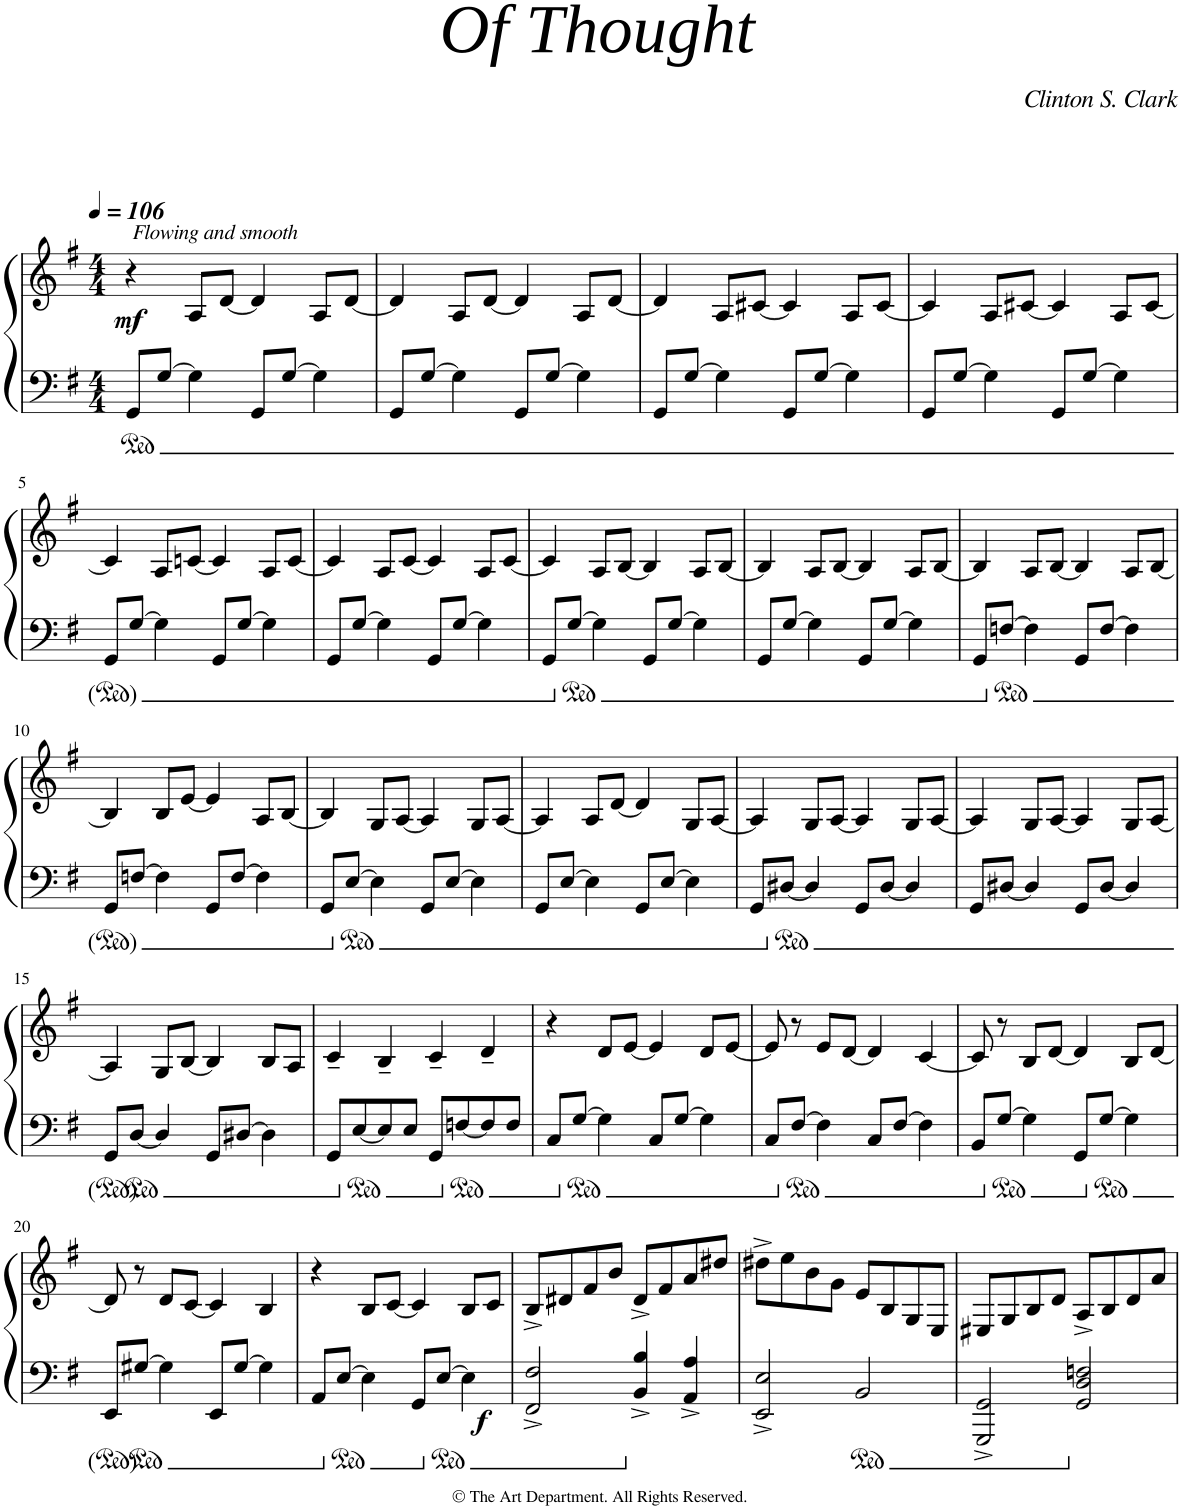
**kern	**kern	**dynam
*part1	*part1	*part1
*staff2	*staff1	*staff1/2
*I"Piano	*	*
*I'Pno.	*	*
*clefF4	*clefG2	*
*k[f#]	*k[f#]	*
*M4/4	*M4/4	*
*MM106	*MM106	*
=1	=1	=1
!	!LO:TX:a:i:t=Flowing and smooth	!
!	!	!LO:DY:b
8GG/L	4r	mf
[8G/J	.	.
4G\]	8A/L	.
.	[8d/J	.
8GG/L	4d/]	.
[8G/J	.	.
4G\]	8A/L	.
.	[8d/J	.
=2	=2	=2
8GG/L	4d/]	.
[8G/J	.	.
4G\]	8A/L	.
.	[8d/J	.
8GG/L	4d/]	.
[8G/J	.	.
4G\]	8A/L	.
.	[8d/J	.
=3	=3	=3
8GG/L	4d/]	.
[8G/J	.	.
4G\]	8A/L	.
.	[8c#X/J	.
8GG/L	4c#/]	.
[8G/J	.	.
4G\]	8A/L	.
.	[8c#/J	.
=4	=4	=4
8GG/L	4c#/]	.
[8G/J	.	.
4G\]	8A/L	.
.	[8c#X/J	.
8GG/L	4c#/]	.
[8G/J	.	.
4G\]	8A/L	.
.	[8c#/J	.
!!LO:LB:g=z
=5	=5	=5
8GG/L	4c#/]	.
[8G/J	.	.
4G\]	8A/L	.
.	[8cn/J	.
8GG/L	4c/]	.
[8G/J	.	.
4G\]	8A/L	.
.	[8c/J	.
=6	=6	=6
8GG/L	4c/]	.
[8G/J	.	.
4G\]	8A/L	.
.	[8c/J	.
8GG/L	4c/]	.
[8G/J	.	.
4G\]	8A/L	.
.	[8c/J	.
=7	=7	=7
8GG/L	4c/]	.
[8G/J	.	.
4G\]	8A/L	.
.	[8B/J	.
8GG/L	4B/]	.
[8G/J	.	.
4G\]	8A/L	.
.	[8B/J	.
=8	=8	=8
8GG/L	4B/]	.
[8G/J	.	.
4G\]	8A/L	.
.	[8B/J	.
8GG/L	4B/]	.
[8G/J	.	.
4G\]	8A/L	.
.	[8B/J	.
=9	=9	=9
8GG/L	4B/]	.
[8Fn/J	.	.
4F\]	8A/L	.
.	[8B/J	.
8GG/L	4B/]	.
[8F/J	.	.
4F\]	8A/L	.
.	[8B/J	.
!!LO:LB:g=z
=10	=10	=10
8GG/L	4B/]	.
[8Fn/J	.	.
4F\]	8B/L	.
.	[8e/J	.
8GG/L	4e/]	.
[8F/J	.	.
4F\]	8A/L	.
.	[8B/J	.
=11	=11	=11
8GG/L	4B/]	.
[8E/J	.	.
4E\]	8G/L	.
.	[8A/J	.
8GG/L	4A/]	.
[8E/J	.	.
4E\]	8G/L	.
.	[8A/J	.
=12	=12	=12
8GG/L	4A/]	.
[8E/J	.	.
4E\]	8A/L	.
.	[8d/J	.
8GG/L	4d/]	.
[8E/J	.	.
4E\]	8G/L	.
.	[8A/J	.
=13	=13	=13
8GG/L	4A/]	.
[8D#X/J	.	.
4D#/]	8G/L	.
.	[8A/J	.
8GG/L	4A/]	.
[8D#/J	.	.
4D#/]	8G/L	.
.	[8A/J	.
=14	=14	=14
8GG/L	4A/]	.
[8D#X/J	.	.
4D#/]	8G/L	.
.	[8A/J	.
8GG/L	4A/]	.
[8D#/J	.	.
4D#/]	8G/L	.
.	[8A/J	.
!!LO:LB:g=z
=15	=15	=15
8GG/L	4A/]	.
[8D/J	.	.
4D/]	8G/L	.
.	[8B/J	.
8GG/L	4B/]	.
[8D#X/J	.	.
4D#\]	8B/L	.
.	8A/J	.
=16	=16	=16
8GG/L	4c~/	.
[8E/	.	.
8E/]	4B~/	.
8E/J	.	.
8GG/L	4c~/	.
[8Fn/	.	.
8F/]	4d~/	.
8F/J	.	.
=17	=17	=17
8C/L	4r	.
[8G/J	.	.
4G\]	8d/L	.
.	[8e/J	.
8C/L	4e/]	.
[8G/J	.	.
4G\]	8d/L	.
.	[8e/J	.
=18	=18	=18
8C/L	8e/]	.
[8F#/J	8r	.
4F#\]	8e/L	.
.	[8d/J	.
8C/L	4d/]	.
[8F#/J	.	.
4F#\]	[4c/	.
=19	=19	=19
8BB/L	8c/]	.
[8G/J	8r	.
4G\]	8B/L	.
.	[8d/J	.
8GG/L	4d/]	.
[8G/J	.	.
4G\]	8B/L	.
.	[8d/J	.
!!LO:LB:g=z
=20	=20	=20
8EE/L	8d/]	.
[8G#X/J	8r	.
4G#\]	8d/L	.
.	[8c/J	.
8EE/L	4c/]	.
[8G#/J	.	.
4G#\]	4B/	.
=21	=21	=21
8AA/L	4r	.
[8E/J	.	.
4E\]	8B/L	.
.	[8c/J	.
8GG/L	4c/]	.
[8E/J	.	.
!	!	!LO:DY:b=2
4E\]	8B/L	f
.	8c/J	.
=22	=22	=22
2FF#/^ 2F#/^	8B^/L	.
.	8d#X/	.
.	8f#/	.
.	8b/J	.
4BB/^ 4B/^	8d#^/L	.
.	8f#/	.
4AA/^ 4A/^	8a/	.
.	8dd#X/J	.
=23	=23	=23
2EE/^ 2E/^	8dd#X^\L	.
.	8ee\	.
.	8b\	.
.	8g\J	.
2BB/	8e/L	.
.	8B/	.
.	8G/	.
.	8E/J	.
=24	=24	=24
2GGG/^ 2GG/^	8E#X/L	.
.	8G/	.
.	8B/	.
.	8d/J	.
2GG/ 2D/ 2Fn/	8A^/L	.
.	8B/	.
.	8d/	.
.	8a/J	.
=	=	=
*-	*-	*-
